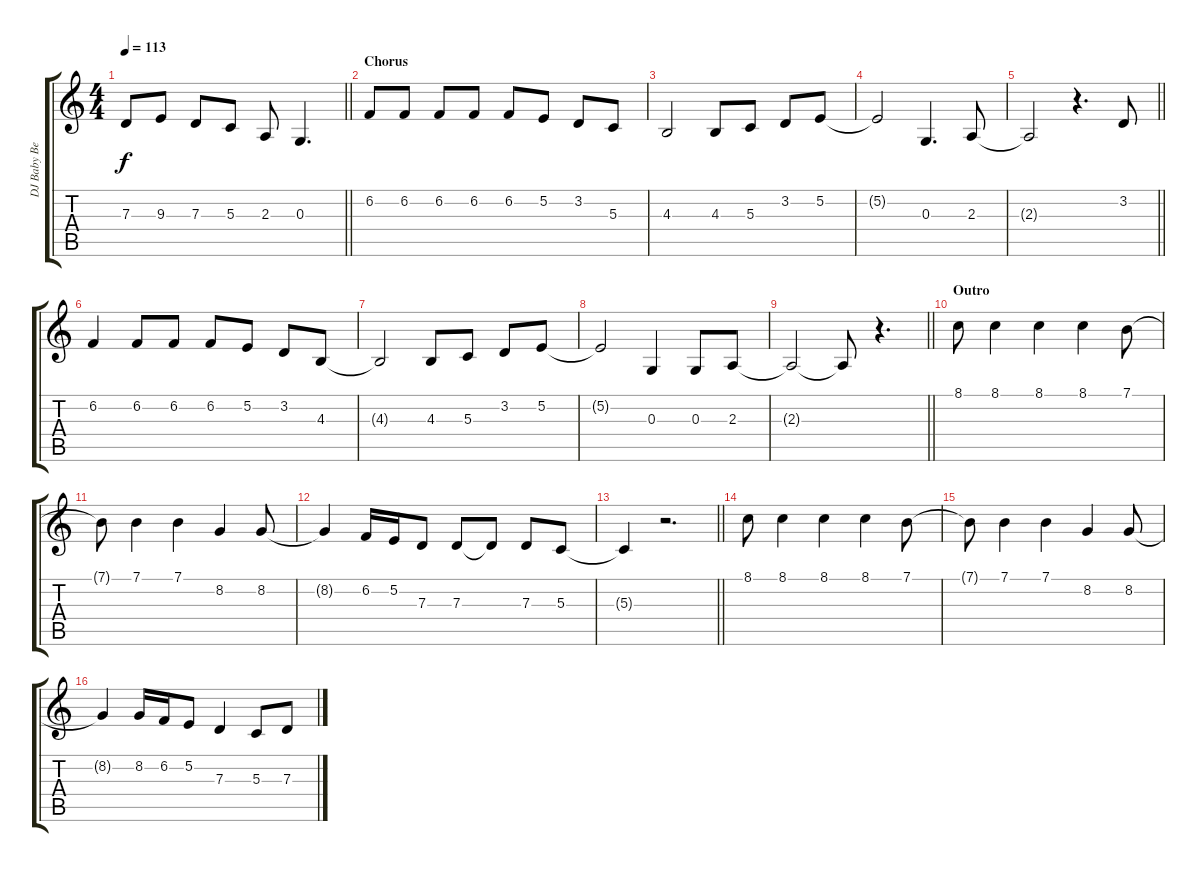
\track ("DJ Baby Benz" "DJ Baby Be") {instrument sopranosax}
\staff {score tabs}
\tuning (E4 B3 G3 D3 A2 E2) {hide}
\ts (4 4)
\tempo 113
\clef g2
\barLineRight lightlight
\ks c
7.3{t}.8{dy f} 9.3.8 7.3.8 5.3.8 2.3.8 0.3.4{d} |
\section ("" "Chorus")
6.2.8 6.2.8 6.2.8 6.2.8 6.2.8 5.2.8 3.2.8 5.3.8 |
4.3.2 4.3.8 5.3.8 3.2.8 5.2.8 |
5.2{t}.2 0.3.4{d} 2.3.8 |
\barLineRight lightlight
2.3{t}.2 r.4{d} 3.2.8 |
6.2.4 6.2.8 6.2.8 6.2.8 5.2.8 3.2.8 4.3.8 |
4.3{t}.2 4.3.8 5.3.8 3.2.8 5.2.8 |
5.2{t}.2 0.3.4 0.3.8 2.3.8 |
\barLineRight lightlight
2.3{t}.2 2.3{t}.8 r.4{d} |
\section ("" "Outro")
8.1.8 8.1.4 8.1.4 8.1.4 7.1.8 |
7.1{t}.8 7.1.4 7.1.4 8.2.4 8.2.8 |
8.2{t}.4 6.2.16 5.2.16 7.3.8 7.3.8 7.3{t}.8 7.3.8 5.3.8 |
\barLineRight lightlight
5.3{t}.4 r.2{d} |
8.1.8 8.1.4 8.1.4 8.1.4 7.1.8 |
7.1{t}.8 7.1.4 7.1.4 8.2.4 8.2.8 |
8.2{t}.4 8.2.16 6.2.16 5.2.8 7.3.4 5.3.8 7.3.8
